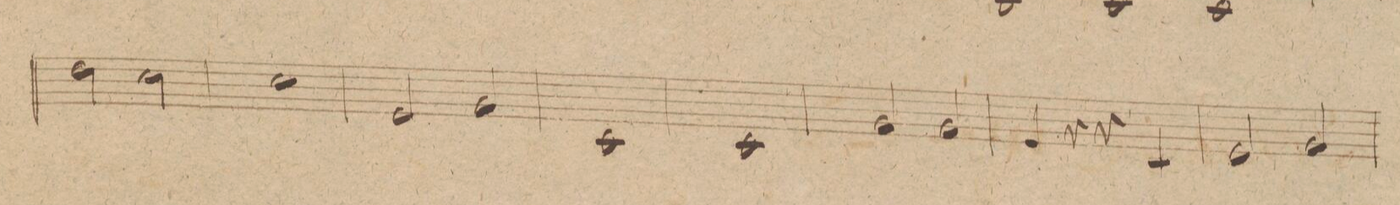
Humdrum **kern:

**kern	**dynam
*I"Trompetto. 2do in A.	*
*clefG2	*
*k[f#c#g#]	*
*met(c)	*
*M4/4	*
2b\	.
2a\	.
=31	=31
1a	.
=32	=32
2c#/	.
2e/	.
=33	=33
1A	.
=34	=34
1A	.
=35	=35
2e/	.
2e/	.
=36	=36
4c#/	.
4r	.
4r	.
4A/	.
=37	=37
2c#/	.
2e/	.
=38	=38
*-	*-
